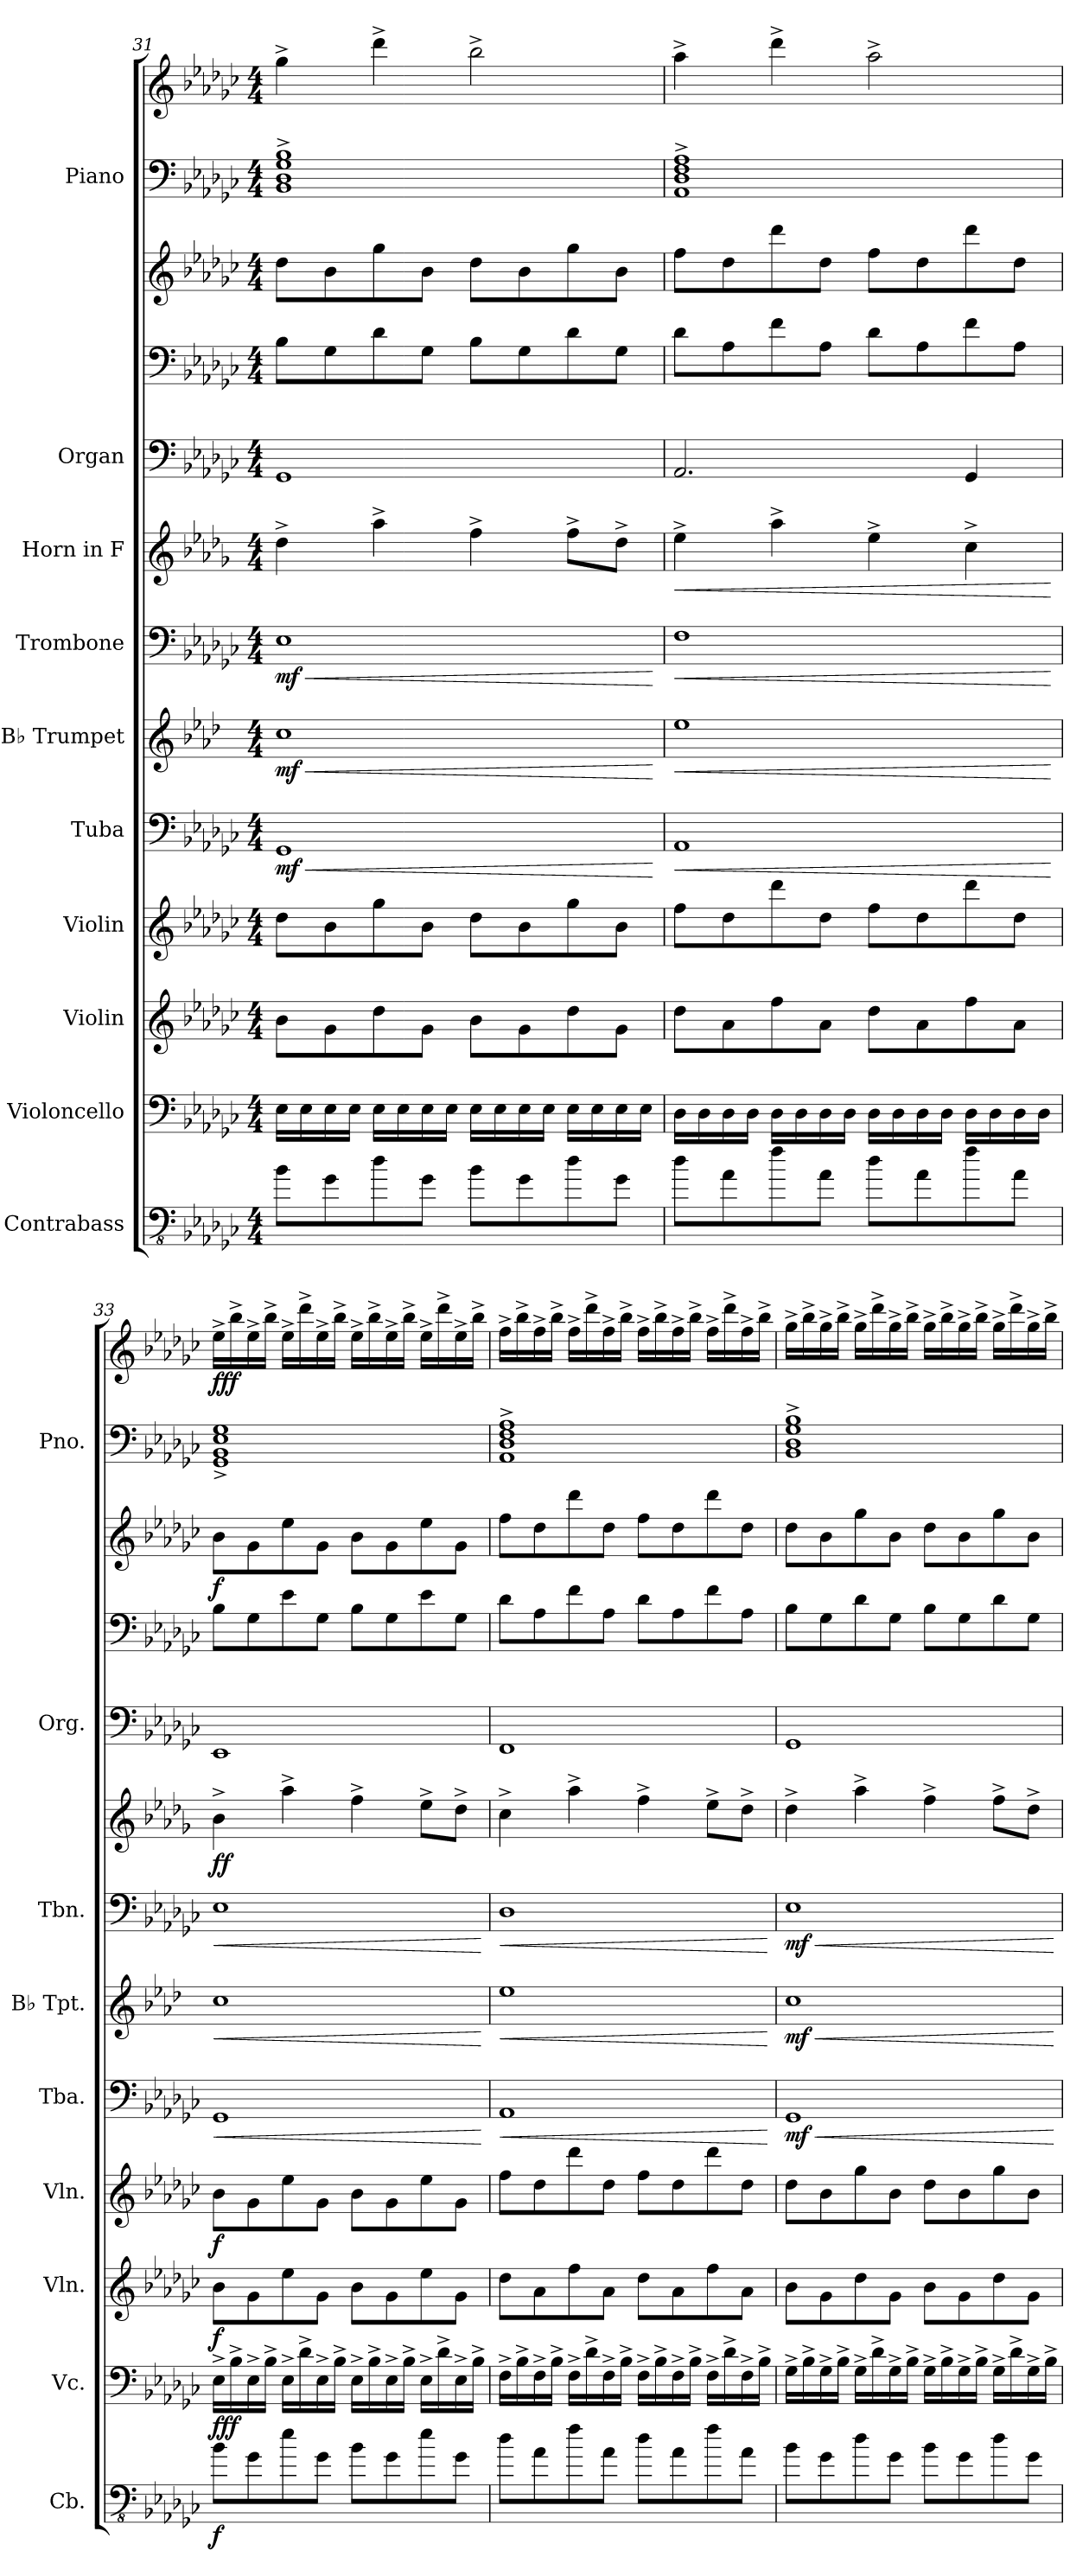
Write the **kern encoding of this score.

**kern	**dynam	**kern	**dynam	**kern	**dynam	**kern	**dynam	**kern	**dynam	**kern	**dynam	**kern	**dynam	**kern	**dynam	**kern	**kern	**kern	**dynam	**kern	**kern	**dynam
*part10	*part10	*part9	*part9	*part8	*part8	*part7	*part7	*part6	*part6	*part5	*part5	*part4	*part4	*part3	*part3	*part2	*part2	*part2	*part2	*part1	*part1	*part1
*staff13	*staff13	*staff12	*staff12	*staff11	*staff11	*staff10	*staff10	*staff9	*staff9	*staff8	*staff8	*staff7	*staff7	*staff6	*staff6	*staff5	*staff4	*staff3	*staff3/4/5	*staff2	*staff1	*staff1/2
*I"Contrabass	*	*I"Violoncello	*	*I"Violin	*	*I"Violin	*	*I"Tuba	*	*I"B♭ Trumpet	*	*I"Trombone	*	*I"Horn in F	*	*I"Organ	*	*	*	*I"Piano	*	*
*I'Cb.	*	*I'Vc.	*	*I'Vln.	*	*I'Vln.	*	*I'Tba.	*	*I'B♭ Tpt.	*	*I'Tbn.	*	*	*	*I'Org.	*	*	*	*I'Pno.	*	*
!!LO:PB:g=z
*clefFv4	*	*clefF4	*	*clefG2	*	*clefG2	*	*clefF4	*	*clefG2	*	*clefF4	*	*clefG2	*	*clefF4	*clefF4	*clefG2	*	*clefF4	*clefG2	*
*ITrd7c12	*	*	*	*	*	*	*	*	*	*ITrd1c2	*	*	*	*ITrd4c7	*	*	*	*	*	*	*	*
*k[b-e-a-d-g-c-]	*	*k[b-e-a-d-g-c-]	*	*k[b-e-a-d-g-c-]	*	*k[b-e-a-d-g-c-]	*	*k[b-e-a-d-g-c-]	*	*k[b-e-a-d-g-c-]	*	*k[b-e-a-d-g-c-]	*	*k[b-e-a-d-g-c-]	*	*k[b-e-a-d-g-c-]	*k[b-e-a-d-g-c-]	*k[b-e-a-d-g-c-]	*	*k[b-e-a-d-g-c-]	*k[b-e-a-d-g-c-]	*
*M4/4	*	*M4/4	*	*M4/4	*	*M4/4	*	*M4/4	*	*M4/4	*	*M4/4	*	*M4/4	*	*M4/4	*M4/4	*M4/4	*	*M4/4	*M4/4	*
=31	=31	=31	=31	=31	=31	=31	=31	=31	=31	=31	=31	=31	=31	=31	=31	=31	=31	=31	=31	=31	=31	=31
!	!	!	!	!	!	!	!	!	!LO:HP:b	!	!LO:HP:b	!	!LO:HP:b	!	!	!	!	!	!	!	!	!
!	!	!	!	!	!	!	!	!	!LO:DY:n=1:b	!	!LO:DY:n=1:b	!	!LO:DY:n=1:b	!	!	!	!	!	!	!	!	!
8BB-\L	.	16E-\LL	.	8b-\L	.	8dd-\L	.	1GG-	< mf	1b-	< mf	1E-	< mf	4g-^\	.	1GG-	8B-\L	8dd-\L	.	1BB-^ 1D-^ 1G-^ 1B-^	4gg-^\	.
.	.	16E-\	.	.	.	.	.	.	.	.	.	.	.	.	.	.	.	.	.	.	.	.
8GG-\	.	16E-\	.	8g-\	.	8b-\	.	.	.	.	.	.	.	.	.	.	8G-\	8b-\	.	.	.	.
.	.	16E-\JJ	.	.	.	.	.	.	.	.	.	.	.	.	.	.	.	.	.	.	.	.
8D-\	.	16E-\LL	.	8dd-\	.	8gg-\	.	.	.	.	.	.	.	4dd-^\	.	.	8d-\	8gg-\	.	.	4ddd-^\	.
.	.	16E-\	.	.	.	.	.	.	.	.	.	.	.	.	.	.	.	.	.	.	.	.
8GG-\J	.	16E-\	.	8g-\J	.	8b-\J	.	.	.	.	.	.	.	.	.	.	8G-\J	8b-\J	.	.	.	.
.	.	16E-\JJ	.	.	.	.	.	.	.	.	.	.	.	.	.	.	.	.	.	.	.	.
8BB-\L	.	16E-\LL	.	8b-\L	.	8dd-\L	.	.	.	.	.	.	.	4b-^\	.	.	8B-\L	8dd-\L	.	.	2bb-^\	.
.	.	16E-\	.	.	.	.	.	.	.	.	.	.	.	.	.	.	.	.	.	.	.	.
8GG-\	.	16E-\	.	8g-\	.	8b-\	.	.	.	.	.	.	.	.	.	.	8G-\	8b-\	.	.	.	.
.	.	16E-\JJ	.	.	.	.	.	.	.	.	.	.	.	.	.	.	.	.	.	.	.	.
8D-\	.	16E-\LL	.	8dd-\	.	8gg-\	.	.	.	.	.	.	.	8b-^\L	.	.	8d-\	8gg-\	.	.	.	.
.	.	16E-\	.	.	.	.	.	.	.	.	.	.	.	.	.	.	.	.	.	.	.	.
8GG-\J	.	16E-\	.	8g-\J	.	8b-\J	.	.	.	.	.	.	.	8g-^\J	.	.	8G-\J	8b-\J	.	.	.	.
.	.	16E-\JJ	.	.	.	.	.	.	.	.	.	.	.	.	.	.	.	.	.	.	.	.
.	.	.	.	.	.	.	.	.	[	.	[	.	[	.	.	.	.	.	.	.	.	.
=32	=32	=32	=32	=32	=32	=32	=32	=32	=32	=32	=32	=32	=32	=32	=32	=32	=32	=32	=32	=32	=32	=32
!	!	!	!	!	!	!	!	!	!LO:HP:b	!	!LO:HP:b	!	!LO:HP:b	!	!LO:HP:b	!	!	!	!	!	!	!
8D-\L	.	16D-\LL	.	8dd-\L	.	8ff\L	.	1AA-	<	1dd-	<	1F	<	4a-^\	<	2.AA-/	8d-\L	8ff\L	.	1AA-^ 1D-^ 1F^ 1A-^	4aa-^\	.
.	.	16D-\	.	.	.	.	.	.	.	.	.	.	.	.	.	.	.	.	.	.	.	.
8AA-\	.	16D-\	.	8a-\	.	8dd-\	.	.	.	.	.	.	.	.	.	.	8A-\	8dd-\	.	.	.	.
.	.	16D-\JJ	.	.	.	.	.	.	.	.	.	.	.	.	.	.	.	.	.	.	.	.
8F\	.	16D-\LL	.	8ff\	.	8ddd-\	.	.	.	.	.	.	.	4dd-^\	.	.	8f\	8ddd-\	.	.	4ddd-^\	.
.	.	16D-\	.	.	.	.	.	.	.	.	.	.	.	.	.	.	.	.	.	.	.	.
8AA-\J	.	16D-\	.	8a-\J	.	8dd-\J	.	.	.	.	.	.	.	.	.	.	8A-\J	8dd-\J	.	.	.	.
.	.	16D-\JJ	.	.	.	.	.	.	.	.	.	.	.	.	.	.	.	.	.	.	.	.
8D-\L	.	16D-\LL	.	8dd-\L	.	8ff\L	.	.	.	.	.	.	.	4a-^\	.	.	8d-\L	8ff\L	.	.	2aa-^\	.
.	.	16D-\	.	.	.	.	.	.	.	.	.	.	.	.	.	.	.	.	.	.	.	.
8AA-\	.	16D-\	.	8a-\	.	8dd-\	.	.	.	.	.	.	.	.	.	.	8A-\	8dd-\	.	.	.	.
.	.	16D-\JJ	.	.	.	.	.	.	.	.	.	.	.	.	.	.	.	.	.	.	.	.
8F\	.	16D-\LL	.	8ff\	.	8ddd-\	.	.	.	.	.	.	.	4f^\	.	4GG-/	8f\	8ddd-\	.	.	.	.
.	.	16D-\	.	.	.	.	.	.	.	.	.	.	.	.	.	.	.	.	.	.	.	.
8AA-\J	.	16D-\	.	8a-\J	.	8dd-\J	.	.	.	.	.	.	.	.	.	.	8A-\J	8dd-\J	.	.	.	.
.	.	16D-\JJ	.	.	.	.	.	.	.	.	.	.	.	.	.	.	.	.	.	.	.	.
.	.	.	.	.	.	.	.	.	[	.	[	.	[	.	[	.	.	.	.	.	.	.
!!LO:PB:g=z
=33	=33	=33	=33	=33	=33	=33	=33	=33	=33	=33	=33	=33	=33	=33	=33	=33	=33	=33	=33	=33	=33	=33
!	!LO:DY:b	!	!LO:DY:b	!	!LO:DY:b	!	!LO:DY:b	!	!LO:HP:b	!	!LO:HP:b	!	!LO:HP:b	!	!LO:DY:b	!	!	!	!LO:DY:b	!	!	!LO:DY:b
8BB-\L	f	16E-^\LL	fff	8b-\L	f	8b-\L	f	1GG-	<	1b-	<	1E-	<	4e-^\	ff	1EE-	8B-\L	8b-\L	f	1GG-^ 1BB-^ 1E-^ 1G-^	16ee-^\LL	fff
.	.	16B-^\	.	.	.	.	.	.	.	.	.	.	.	.	.	.	.	.	.	.	16bb-^\	.
8GG-\	.	16E-^\	.	8g-\	.	8g-\	.	.	.	.	.	.	.	.	.	.	8G-\	8g-\	.	.	16ee-^\	.
.	.	16B-^\JJ	.	.	.	.	.	.	.	.	.	.	.	.	.	.	.	.	.	.	16bb-^\JJ	.
8E-\	.	16E-^\LL	.	8ee-\	.	8ee-\	.	.	.	.	.	.	.	4dd-^\	.	.	8e-\	8ee-\	.	.	16ee-^\LL	.
.	.	16d-^\	.	.	.	.	.	.	.	.	.	.	.	.	.	.	.	.	.	.	16ddd-^\	.
8GG-\J	.	16E-^\	.	8g-\J	.	8g-\J	.	.	.	.	.	.	.	.	.	.	8G-\J	8g-\J	.	.	16ee-^\	.
.	.	16B-^\JJ	.	.	.	.	.	.	.	.	.	.	.	.	.	.	.	.	.	.	16bb-^\JJ	.
8BB-\L	.	16E-^\LL	.	8b-\L	.	8b-\L	.	.	.	.	.	.	.	4b-^\	.	.	8B-\L	8b-\L	.	.	16ee-^\LL	.
.	.	16B-^\	.	.	.	.	.	.	.	.	.	.	.	.	.	.	.	.	.	.	16bb-^\	.
8GG-\	.	16E-^\	.	8g-\	.	8g-\	.	.	.	.	.	.	.	.	.	.	8G-\	8g-\	.	.	16ee-^\	.
.	.	16B-^\JJ	.	.	.	.	.	.	.	.	.	.	.	.	.	.	.	.	.	.	16bb-^\JJ	.
8E-\	.	16E-^\LL	.	8ee-\	.	8ee-\	.	.	.	.	.	.	.	8a-^\L	.	.	8e-\	8ee-\	.	.	16ee-^\LL	.
.	.	16d-^\	.	.	.	.	.	.	.	.	.	.	.	.	.	.	.	.	.	.	16ddd-^\	.
8GG-\J	.	16E-^\	.	8g-\J	.	8g-\J	.	.	.	.	.	.	.	8g-^\J	.	.	8G-\J	8g-\J	.	.	16ee-^\	.
.	.	16B-^\JJ	.	.	.	.	.	.	.	.	.	.	.	.	.	.	.	.	.	.	16bb-^\JJ	.
.	.	.	.	.	.	.	.	.	[	.	[	.	[	.	.	.	.	.	.	.	.	.
=34	=34	=34	=34	=34	=34	=34	=34	=34	=34	=34	=34	=34	=34	=34	=34	=34	=34	=34	=34	=34	=34	=34
!	!	!	!	!	!	!	!	!	!LO:HP:b	!	!LO:HP:b	!	!LO:HP:b	!	!	!	!	!	!	!	!	!
8D-\L	.	16F^\LL	.	8dd-\L	.	8ff\L	.	1AA-	<	1dd-	<	1D-	<	4f^\	.	1FF	8d-\L	8ff\L	.	1AA-^ 1D-^ 1F^ 1A-^	16ff^\LL	.
.	.	16B-^\	.	.	.	.	.	.	.	.	.	.	.	.	.	.	.	.	.	.	16bb-^\	.
8AA-\	.	16F^\	.	8a-\	.	8dd-\	.	.	.	.	.	.	.	.	.	.	8A-\	8dd-\	.	.	16ff^\	.
.	.	16B-^\JJ	.	.	.	.	.	.	.	.	.	.	.	.	.	.	.	.	.	.	16bb-^\JJ	.
8F\	.	16F^\LL	.	8ff\	.	8ddd-\	.	.	.	.	.	.	.	4dd-^\	.	.	8f\	8ddd-\	.	.	16ff^\LL	.
.	.	16d-^\	.	.	.	.	.	.	.	.	.	.	.	.	.	.	.	.	.	.	16ddd-^\	.
8AA-\J	.	16F^\	.	8a-\J	.	8dd-\J	.	.	.	.	.	.	.	.	.	.	8A-\J	8dd-\J	.	.	16ff^\	.
.	.	16B-^\JJ	.	.	.	.	.	.	.	.	.	.	.	.	.	.	.	.	.	.	16bb-^\JJ	.
8D-\L	.	16F^\LL	.	8dd-\L	.	8ff\L	.	.	.	.	.	.	.	4b-^\	.	.	8d-\L	8ff\L	.	.	16ff^\LL	.
.	.	16B-^\	.	.	.	.	.	.	.	.	.	.	.	.	.	.	.	.	.	.	16bb-^\	.
8AA-\	.	16F^\	.	8a-\	.	8dd-\	.	.	.	.	.	.	.	.	.	.	8A-\	8dd-\	.	.	16ff^\	.
.	.	16B-^\JJ	.	.	.	.	.	.	.	.	.	.	.	.	.	.	.	.	.	.	16bb-^\JJ	.
8F\	.	16F^\LL	.	8ff\	.	8ddd-\	.	.	.	.	.	.	.	8a-^\L	.	.	8f\	8ddd-\	.	.	16ff^\LL	.
.	.	16d-^\	.	.	.	.	.	.	.	.	.	.	.	.	.	.	.	.	.	.	16ddd-^\	.
8AA-\J	.	16F^\	.	8a-\J	.	8dd-\J	.	.	.	.	.	.	.	8g-^\J	.	.	8A-\J	8dd-\J	.	.	16ff^\	.
.	.	16B-^\JJ	.	.	.	.	.	.	.	.	.	.	.	.	.	.	.	.	.	.	16bb-^\JJ	.
.	.	.	.	.	.	.	.	.	[	.	[	.	[	.	.	.	.	.	.	.	.	.
!!LO:PB:g=z
=35	=35	=35	=35	=35	=35	=35	=35	=35	=35	=35	=35	=35	=35	=35	=35	=35	=35	=35	=35	=35	=35	=35
!	!	!	!	!	!	!	!	!	!LO:HP:b	!	!LO:HP:b	!	!LO:HP:b	!	!	!	!	!	!	!	!	!
!	!	!	!	!	!	!	!	!	!LO:DY:n=1:b	!	!LO:DY:n=1:b	!	!LO:DY:n=1:b	!	!	!	!	!	!	!	!	!
8BB-\L	.	16G-^\LL	.	8b-\L	.	8dd-\L	.	1GG-	< mf	1b-	< mf	1E-	< mf	4g-^\	.	1GG-	8B-\L	8dd-\L	.	1BB-^ 1D-^ 1G-^ 1B-^	16gg-^\LL	.
.	.	16B-^\	.	.	.	.	.	.	.	.	.	.	.	.	.	.	.	.	.	.	16bb-^\	.
8GG-\	.	16G-^\	.	8g-\	.	8b-\	.	.	.	.	.	.	.	.	.	.	8G-\	8b-\	.	.	16gg-^\	.
.	.	16B-^\JJ	.	.	.	.	.	.	.	.	.	.	.	.	.	.	.	.	.	.	16bb-^\JJ	.
8D-\	.	16G-^\LL	.	8dd-\	.	8gg-\	.	.	.	.	.	.	.	4dd-^\	.	.	8d-\	8gg-\	.	.	16gg-^\LL	.
.	.	16d-^\	.	.	.	.	.	.	.	.	.	.	.	.	.	.	.	.	.	.	16ddd-^\	.
8GG-\J	.	16G-^\	.	8g-\J	.	8b-\J	.	.	.	.	.	.	.	.	.	.	8G-\J	8b-\J	.	.	16gg-^\	.
.	.	16B-^\JJ	.	.	.	.	.	.	.	.	.	.	.	.	.	.	.	.	.	.	16bb-^\JJ	.
8BB-\L	.	16G-^\LL	.	8b-\L	.	8dd-\L	.	.	.	.	.	.	.	4b-^\	.	.	8B-\L	8dd-\L	.	.	16gg-^\LL	.
.	.	16B-^\	.	.	.	.	.	.	.	.	.	.	.	.	.	.	.	.	.	.	16bb-^\	.
8GG-\	.	16G-^\	.	8g-\	.	8b-\	.	.	.	.	.	.	.	.	.	.	8G-\	8b-\	.	.	16gg-^\	.
.	.	16B-^\JJ	.	.	.	.	.	.	.	.	.	.	.	.	.	.	.	.	.	.	16bb-^\JJ	.
8D-\	.	16G-^\LL	.	8dd-\	.	8gg-\	.	.	.	.	.	.	.	8b-^\L	.	.	8d-\	8gg-\	.	.	16gg-^\LL	.
.	.	16d-^\	.	.	.	.	.	.	.	.	.	.	.	.	.	.	.	.	.	.	16ddd-^\	.
8GG-\J	.	16G-^\	.	8g-\J	.	8b-\J	.	.	.	.	.	.	.	8g-^\J	.	.	8G-\J	8b-\J	.	.	16gg-^\	.
.	.	16B-^\JJ	.	.	.	.	.	.	.	.	.	.	.	.	.	.	.	.	.	.	16bb-^\JJ	.
.	.	.	.	.	.	.	.	.	[	.	[	.	[	.	.	.	.	.	.	.	.	.
=	=	=	=	=	=	=	=	=	=	=	=	=	=	=	=	=	=	=	=	=	=	=
*-	*-	*-	*-	*-	*-	*-	*-	*-	*-	*-	*-	*-	*-	*-	*-	*-	*-	*-	*-	*-	*-	*-
